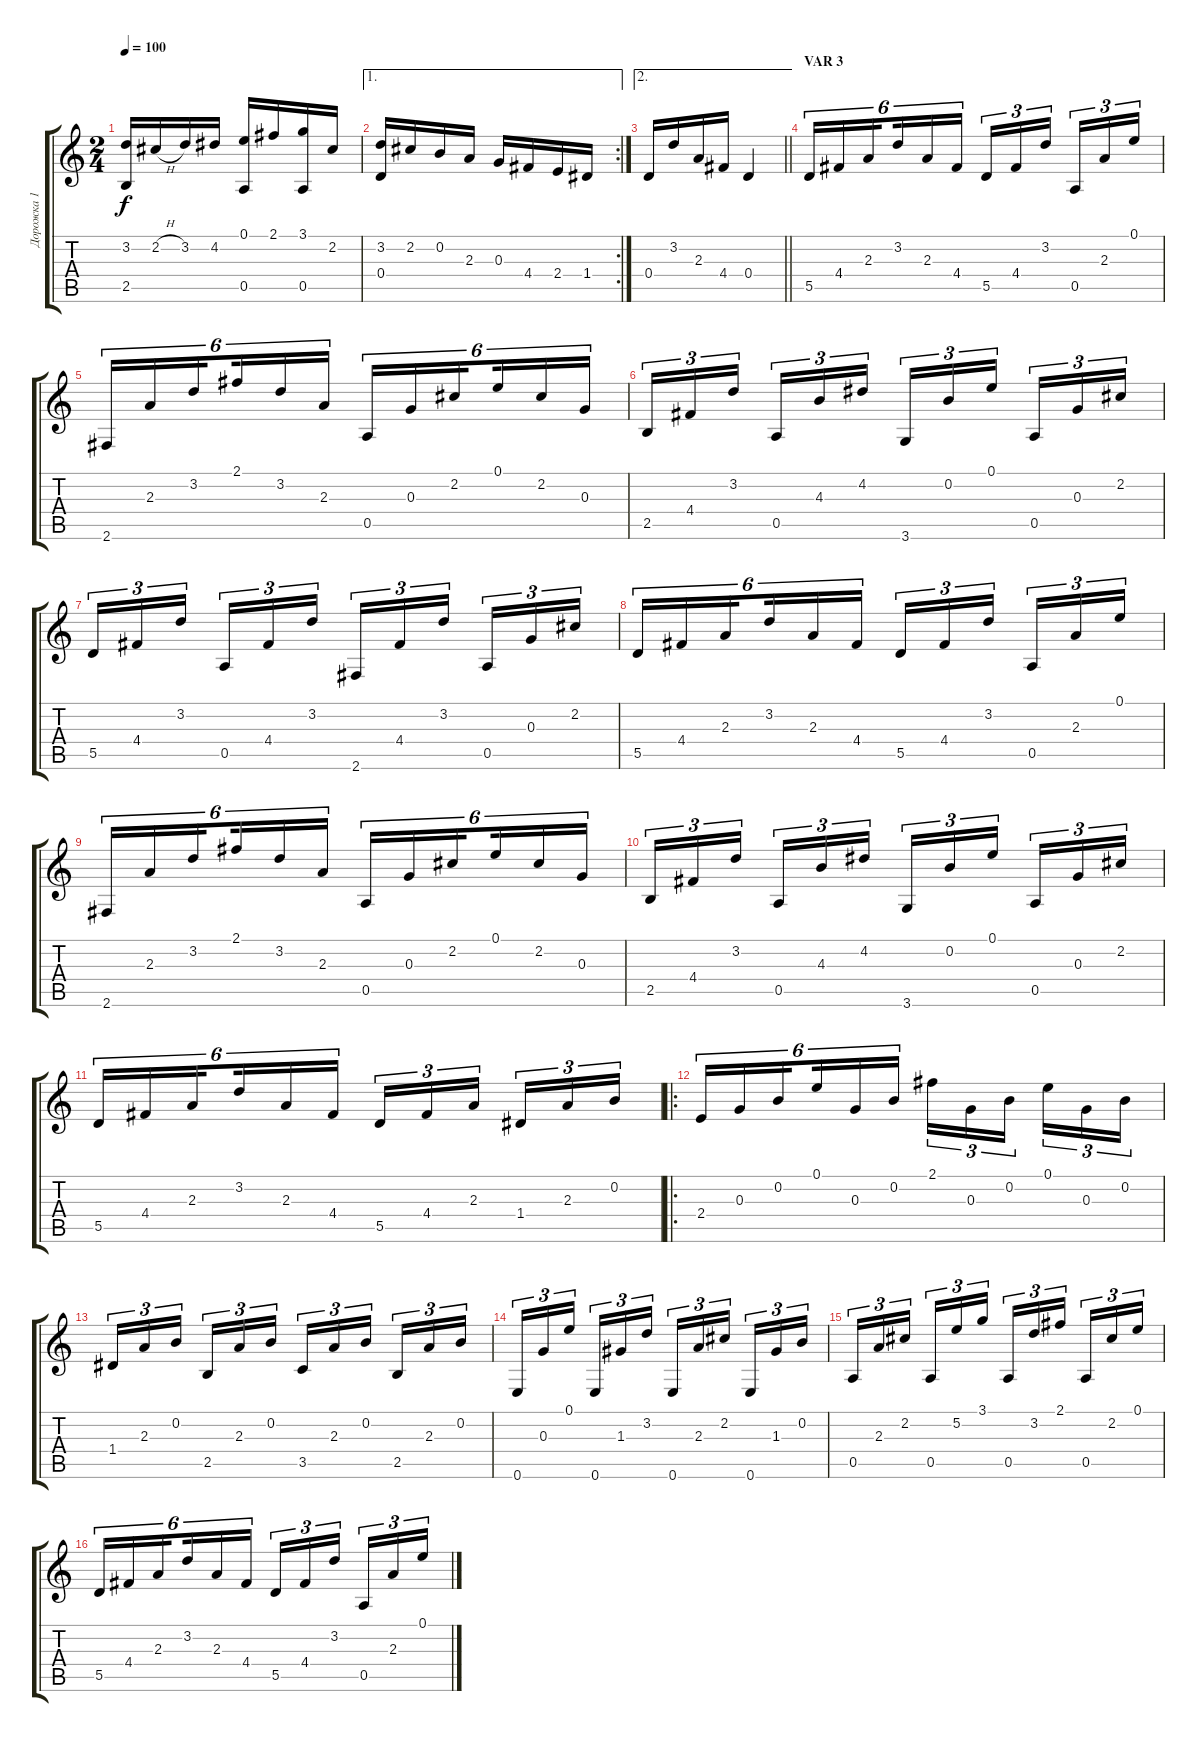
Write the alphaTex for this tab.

\track ("Дорожка 1" "Дорожка 1") {instrument acousticguitarnylon}
\staff {score tabs}
\tuning (E4 B3 G3 D3 A2 E2) {hide}
\ts (2 4)
\tempo 100
\clef g2
\ks c
(3.2 2.5).16{dy f} 2.2{h}.16 3.2.16 4.2.16 (0.1 0.5).16 2.1.16 (3.1 0.5).16 2.2.16 |
\ae 1
\rc 2
(3.2 0.4).16 2.2.16 0.2.16 2.3.16 0.3.16 4.4.16 2.4.16 1.4.16 |
\ae 2
\barLineRight lightlight
0.4.16 3.2.16 2.3.16 4.4.16 0.4.4 |
\section ("" "VAR 3")
5.5.16{tu (6 4)} 4.4.16{tu (6 4)} 2.3.16{tu (6 4) beam splitsecondary} 3.2.16{tu (6 4)} 2.3.16{tu (6 4)} 4.4.16{tu (6 4)} 5.5.16{tu (3 2)} 4.4.16{tu (3 2)} 3.2.16{tu (3 2) beam splitsecondary} 0.5.16{tu (3 2)} 2.3.16{tu (3 2)} 0.1.16{tu (3 2)} |
2.6.16{tu (6 4)} 2.3.16{tu (6 4)} 3.2.16{tu (6 4) beam splitsecondary} 2.1.16{tu (6 4)} 3.2.16{tu (6 4)} 2.3.16{tu (6 4)} 0.5.16{tu (6 4)} 0.3.16{tu (6 4)} 2.2.16{tu (6 4) beam splitsecondary} 0.1.16{tu (6 4)} 2.2.16{tu (6 4)} 0.3.16{tu (6 4)} |
2.5.16{tu (3 2)} 4.4.16{tu (3 2)} 3.2.16{tu (3 2) beam splitsecondary} 0.5.16{tu (3 2)} 4.3.16{tu (3 2)} 4.2.16{tu (3 2)} 3.6.16{tu (3 2)} 0.2.16{tu (3 2)} 0.1.16{tu (3 2) beam splitsecondary} 0.5.16{tu (3 2)} 0.3.16{tu (3 2)} 2.2.16{tu (3 2)} |
5.5.16{tu (3 2)} 4.4.16{tu (3 2)} 3.2.16{tu (3 2) beam splitsecondary} 0.5.16{tu (3 2)} 4.4.16{tu (3 2)} 3.2.16{tu (3 2)} 2.6.16{tu (3 2)} 4.4.16{tu (3 2)} 3.2.16{tu (3 2) beam splitsecondary} 0.5.16{tu (3 2)} 0.3.16{tu (3 2)} 2.2.16{tu (3 2)} |
5.5.16{tu (6 4)} 4.4.16{tu (6 4)} 2.3.16{tu (6 4) beam splitsecondary} 3.2.16{tu (6 4)} 2.3.16{tu (6 4)} 4.4.16{tu (6 4)} 5.5.16{tu (3 2)} 4.4.16{tu (3 2)} 3.2.16{tu (3 2) beam splitsecondary} 0.5.16{tu (3 2)} 2.3.16{tu (3 2)} 0.1.16{tu (3 2)} |
2.6.16{tu (6 4)} 2.3.16{tu (6 4)} 3.2.16{tu (6 4) beam splitsecondary} 2.1.16{tu (6 4)} 3.2.16{tu (6 4)} 2.3.16{tu (6 4)} 0.5.16{tu (6 4)} 0.3.16{tu (6 4)} 2.2.16{tu (6 4) beam splitsecondary} 0.1.16{tu (6 4)} 2.2.16{tu (6 4)} 0.3.16{tu (6 4)} |
2.5.16{tu (3 2)} 4.4.16{tu (3 2)} 3.2.16{tu (3 2) beam splitsecondary} 0.5.16{tu (3 2)} 4.3.16{tu (3 2)} 4.2.16{tu (3 2)} 3.6.16{tu (3 2)} 0.2.16{tu (3 2)} 0.1.16{tu (3 2) beam splitsecondary} 0.5.16{tu (3 2)} 0.3.16{tu (3 2)} 2.2.16{tu (3 2)} |
5.5.16{tu (6 4)} 4.4.16{tu (6 4)} 2.3.16{tu (6 4) beam splitsecondary} 3.2.16{tu (6 4)} 2.3.16{tu (6 4)} 4.4.16{tu (6 4)} 5.5.16{tu (3 2)} 4.4.16{tu (3 2)} 2.3.16{tu (3 2) beam splitsecondary} 1.4.16{tu (3 2)} 2.3.16{tu (3 2)} 0.2.16{tu (3 2)} |
\ro
2.4.16{tu (6 4)} 0.3.16{tu (6 4)} 0.2.16{tu (6 4) beam splitsecondary} 0.1.16{tu (6 4)} 0.3.16{tu (6 4)} 0.2.16{tu (6 4)} 2.1.16{tu (3 2)} 0.3.16{tu (3 2)} 0.2.16{tu (3 2) beam splitsecondary} 0.1.16{tu (3 2)} 0.3.16{tu (3 2)} 0.2.16{tu (3 2)} |
1.4.16{tu (3 2)} 2.3.16{tu (3 2)} 0.2.16{tu (3 2) beam splitsecondary} 2.5.16{tu (3 2)} 2.3.16{tu (3 2)} 0.2.16{tu (3 2)} 3.5.16{tu (3 2)} 2.3.16{tu (3 2)} 0.2.16{tu (3 2) beam splitsecondary} 2.5.16{tu (3 2)} 2.3.16{tu (3 2)} 0.2.16{tu (3 2)} |
0.6.16{tu (3 2)} 0.3.16{tu (3 2)} 0.1.16{tu (3 2) beam splitsecondary} 0.6.16{tu (3 2)} 1.3.16{tu (3 2)} 3.2.16{tu (3 2)} 0.6.16{tu (3 2)} 2.3.16{tu (3 2)} 2.2.16{tu (3 2) beam splitsecondary} 0.6.16{tu (3 2)} 1.3.16{tu (3 2)} 0.2.16{tu (3 2)} |
0.5.16{tu (3 2)} 2.3.16{tu (3 2)} 2.2.16{tu (3 2) beam splitsecondary} 0.5.16{tu (3 2)} 5.2.16{tu (3 2)} 3.1.16{tu (3 2)} 0.5.16{tu (3 2)} 3.2.16{tu (3 2)} 2.1.16{tu (3 2) beam splitsecondary} 0.5.16{tu (3 2)} 2.2.16{tu (3 2)} 0.1.16{tu (3 2)} |
5.5.16{tu (6 4)} 4.4.16{tu (6 4)} 2.3.16{tu (6 4) beam splitsecondary} 3.2.16{tu (6 4)} 2.3.16{tu (6 4)} 4.4.16{tu (6 4)} 5.5.16{tu (3 2)} 4.4.16{tu (3 2)} 3.2.16{tu (3 2) beam splitsecondary} 0.5.16{tu (3 2)} 2.3.16{tu (3 2)} 0.1.16{tu (3 2)}
